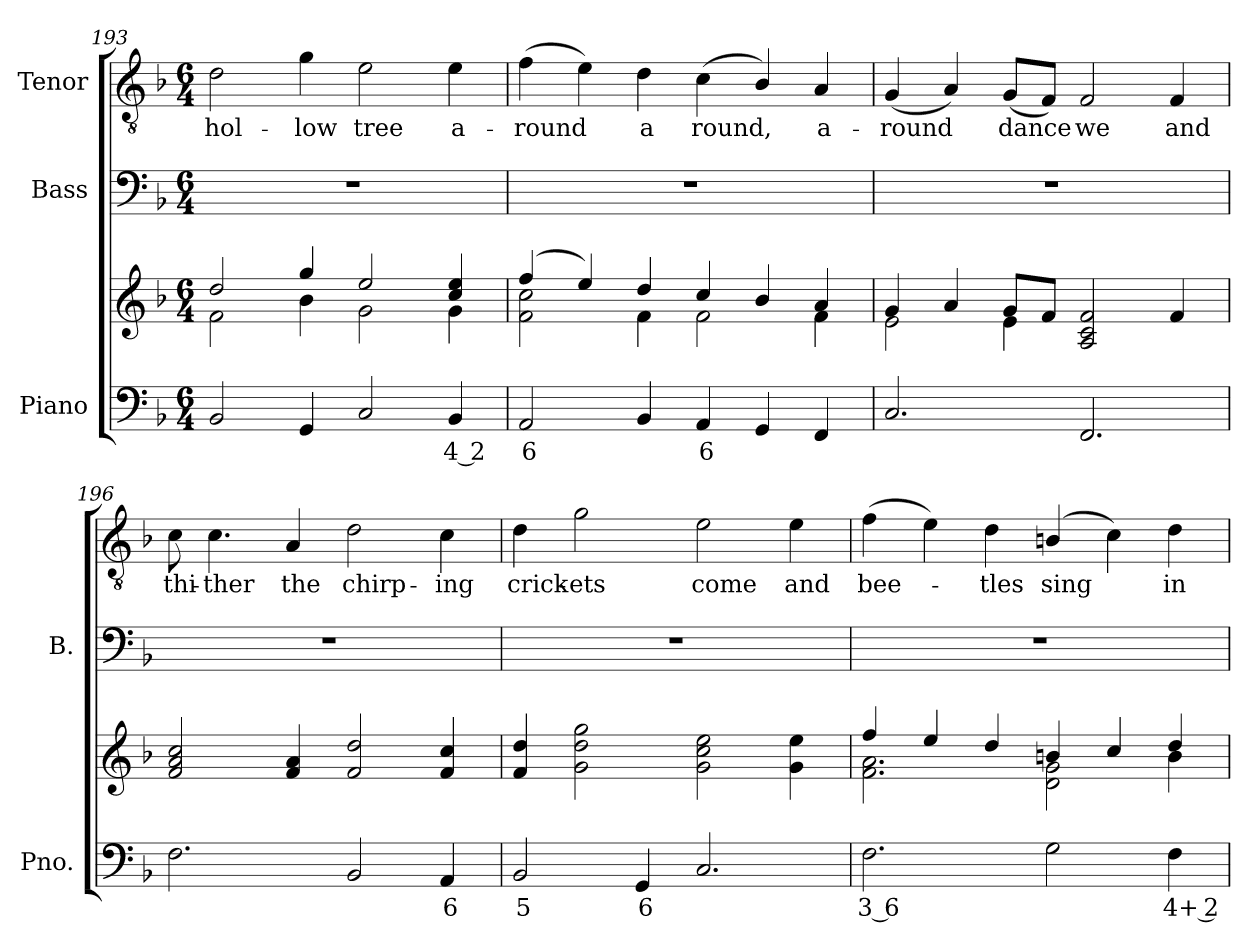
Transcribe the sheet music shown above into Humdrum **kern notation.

**kern	**text	**kern	**kern	**kern	**text
*part3	*part3	*part3	*part2	*part1	*part1
*staff4	*staff4	*staff3	*staff2	*staff1	*staff1
*I"Piano	*	*	*I"Bass	*I"Tenor	*
*I'Pno.	*	*	*I'B.	*	*
*clefF4	*	*clefG2	*clefF4	*clefGv2	*
*	*	*	*	*ITrd7c12	*
*k[b-]	*	*k[b-]	*k[b-]	*k[b-]	*
*F:	*	*F:	*F:	*F:	*
*M6/4	*	*M6/4	*M6/4	*M6/4	*
=193	=193	=193	=193	=193	=193
*	*	*^	*	*	*
!	!	!	!	!LO:N:vis=1	!	!
!	!	!	!	!	!	!LO:LY:b:color=#000000
2BB-i/	.	2ddi/	2fi\	1.r	2Di\	hol-
!	!	!	!	!	!	!LO:LY:b:color=#000000
4GGi/	.	4ggi/	4b-i\	.	4Gi\	-low
!	!	!	!	!	!	!LO:LY:b:color=#000000
2Ci/	.	2eei/	2gi\	.	2Ei\	tree
!	!LO:LY:b:color=#000000	!	!	!	!	!
!	!	!	!	!	!	!LO:LY:b:color=#000000
4BB-i/	4 2	4cci/ 4eei	4gi\	.	4Ei\	a-
=194	=194	=194	=194	=194	=194	=194
!	!LO:LY:b:color=#000000	!	!	!LO:N:vis=1	!	!
!	!	!	!	!	!	!LO:LY:b:color=#000000
2AAi/	6	(4ffi/	2fi\ 2cci	1.r	(4Fi\	-round
.	.	4eei/)	.	.	4Ei\)	.
!	!	!	!	!	!	!LO:LY:b:color=#000000
4BB-i/	.	4ddi/	4fi\	.	4Di\	a
!	!LO:LY:b:color=#000000	!	!	!	!	!
!	!	!	!	!	!	!LO:LY:b:color=#000000
4AAi/	6	4cci/	2fi\	.	(4Ci\	round,
4GGi/	.	4b-i/	.	.	4BB-i/)	.
!	!	!	!	!	!	!LO:LY:b:color=#000000
4FFi/	.	4ai/	4fi\	.	4AAi/	a-
=195	=195	=195	=195	=195	=195	=195
!	!	!	!	!LO:N:vis=1	!	!
!	!	!	!	!	!	!LO:LY:b:color=#000000
2.Ci/	.	4gi/	2ei\	1.r	(4GGi/	-round
.	.	4ai/	.	.	4AAi/)	.
!	!	!	!	!	!	!LO:LY:b:color=#000000
.	.	8gi/L	4ei\	.	(8GGi/L	dance
.	.	8fi/J	.	.	8FFi/J)	.
!	!	!	!	!	!	!LO:LY:b:color=#000000
2.FFi/	.	2Ai/ 2ci 2fi	2.ryy	.	2FFi/	we
!	!	!	!	!	!	!LO:LY:b:color=#000000
.	.	4fi/	.	.	4FFi/	and
*	*	*v	*v	*	*	*
!!LO:LB:g=z
=196	=196	=196	=196	=196	=196
!	!	!	!LO:N:vis=1	!	!
!	!	!	!	!	!LO:LY:b:color=#000000
2.Fi\	.	2fi/ 2ai 2cci	1.r	8Ci\	thi-
!	!	!	!	!	!LO:LY:b:color=#000000
.	.	.	.	4.Ci\	-ther
!	!	!	!	!	!LO:LY:b:color=#000000
.	.	4fi/ 4ai	.	4AAi/	the
!	!	!	!	!	!LO:LY:b:color=#000000
2BB-i/	.	2fi/ 2ddi	.	2Di\	chirp-
!	!LO:LY:b:color=#000000	!	!	!	!
!	!	!	!	!	!LO:LY:b:color=#000000
4AAi/	6	4fi/ 4cci	.	4Ci\	-ing
=197	=197	=197	=197	=197	=197
!	!LO:LY:b:color=#000000	!	!LO:N:vis=1	!	!
!	!	!	!	!	!LO:LY:b:color=#000000
2BB-i/	5	4fi/ 4ddi	1.r	4Di\	crick-
!	!	!	!	!	!LO:LY:b:color=#000000
.	.	2gi\ 2ddi 2ggi	.	2Gi\	-ets
!	!LO:LY:b:color=#000000	!	!	!	!
4GGi/	6	.	.	.	.
!	!	!	!	!	!LO:LY:b:color=#000000
2.Ci/	.	2gi\ 2cci 2eei	.	2Ei\	come
!	!	!	!	!	!LO:LY:b:color=#000000
.	.	4gi\ 4eei	.	4Ei\	and
=198	=198	=198	=198	=198	=198
!	!LO:LY:b:color=#000000	!	!LO:N:vis=1	!	!
*	*	*^	*	*	*
!	!	!	!	!	!	!LO:LY:b:color=#000000
2.Fi\	3 6	4ffi/	2.fi\ 2.ai	1.r	(4Fi\	bee-
.	.	4eei/	.	.	4Ei\)	.
!	!	!	!	!	!	!LO:LY:b:color=#000000
.	.	4ddi/	.	.	4Di\	-tles
!	!	!	!	!	!	!LO:LY:b:color=#000000
2Gi\	.	4bni/	2di\ 2gi	.	(4BBni/	sing
.	.	4cci/	.	.	4Ci\)	.
!	!LO:LY:b:color=#000000	!	!	!	!	!
!	!	!	!	!	!	!LO:LY:b:color=#000000
4Fi\	4+ 2	4ddi/	4bi\	.	4Di\	in
*	*	*v	*v	*	*	*
=	=	=	=	=	=
*-	*-	*-	*-	*-	*-
